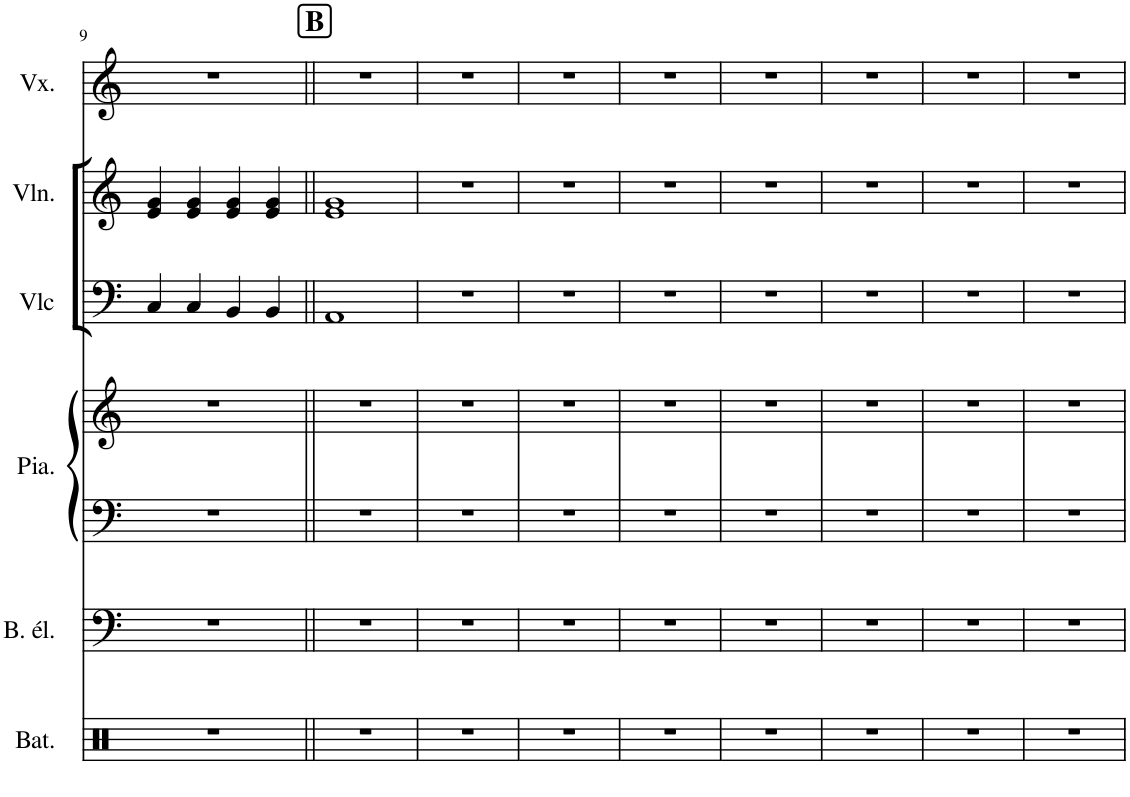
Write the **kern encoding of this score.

**kern	**kern	**kern	**kern	**kern	**kern	**kern
*part6	*part5	*part4	*part4	*part3	*part2	*part1
*staff7	*staff6	*staff5	*staff4	*staff3	*staff2	*staff1
*I"Batterie	*I"Basse électrique	*I"Piano	*	*I"Violoncelle	*I"Violon	*I"Voix
*I'Bat.	*I'B. él.	*I'Pia.	*	*I'Vlc	*I'Vln.	*I'Vx.
!!LO:PB:g=z
*clefX	*clefF4	*clefF4	*clefG2	*clefF4	*clefG2	*clefG2
*	*Trd7c12	*	*	*	*	*
*k[]	*k[]	*k[]	*k[]	*k[]	*k[]	*k[]
*M4/4	*M4/4	*M4/4	*M4/4	*M4/4	*M4/4	*M4/4
*met(c)	*met(c)	*met(c)	*met(c)	*met(c)	*met(c)	*met(c)
=9	=9	=9	=9	=9	=9	=9
1r	1r	1r	1r	4C/	4e/ 4g/	1r
.	.	.	.	4C/	4e/ 4g/	.
.	.	.	.	4BB/	4e/ 4g/	.
.	.	.	.	4BB/	4e/ 4g/	.
!!LO:REH:place=s1:a:B:cj:fs=14:t=B
=10||	=10||	=10||	=10||	=10||	=10||	=10||
1r	1r	1r	1r	1AA	1e 1g	1r
=11	=11	=11	=11	=11	=11	=11
1r	1r	1r	1r	1r	1r	1r
=12	=12	=12	=12	=12	=12	=12
1r	1r	1r	1r	1r	1r	1r
=13	=13	=13	=13	=13	=13	=13
1r	1r	1r	1r	1r	1r	1r
=14	=14	=14	=14	=14	=14	=14
1r	1r	1r	1r	1r	1r	1r
=15	=15	=15	=15	=15	=15	=15
1r	1r	1r	1r	1r	1r	1r
=16	=16	=16	=16	=16	=16	=16
1r	1r	1r	1r	1r	1r	1r
=17	=17	=17	=17	=17	=17	=17
1r	1r	1r	1r	1r	1r	1r
=	=	=	=	=	=	=
*-	*-	*-	*-	*-	*-	*-
